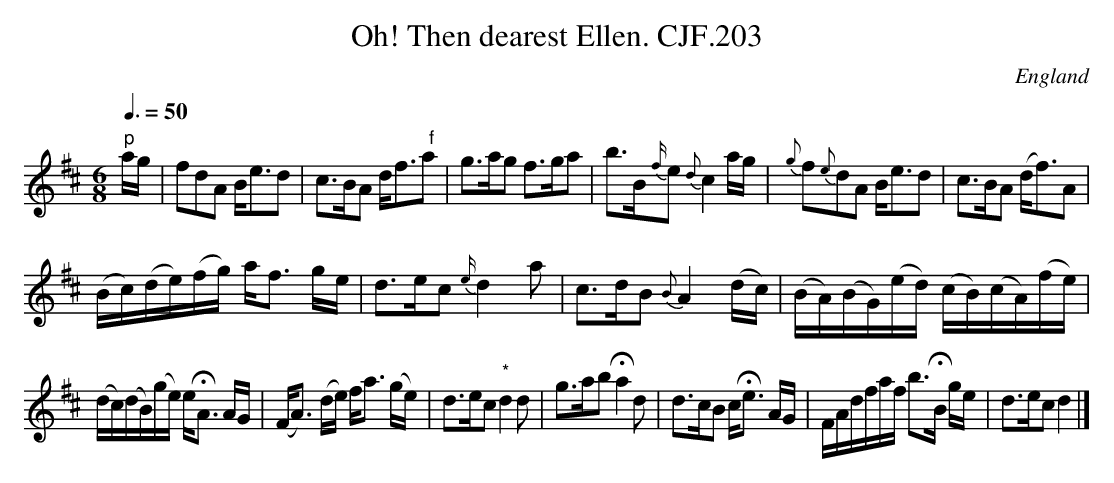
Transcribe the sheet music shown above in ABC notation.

X:1
T:Oh! Then dearest Ellen. CJF.203
L:1/8
M:6/8
O:England
Q:3/8=50
K:D
"p"a/g/|fdA B<ed|c>BA d<f" f"a|g>ag f>ga|\
b>B{f/}e {d}c2a/g/|{g}f{e}dA B<ed|c>BA (d<f)A|!
(B/c/)(d/e/)(f/g/) a<f g/e/|d>ec{e/}d2a|c>dB{B}A2(d/c/)|\
(B/A/)(B/G/)(e/d/) (c/B/)(c/A/)(f/e/)|!
(d/c/)(d/B/)(g/e/) e<HA A/G/|\
(F<A) (d/e/) f<a (g/e/)|d>ec"*"d2d|\
g>abHa2d|d>cB c<He A/G/|F/A/d/f/a/f/ b>HB g/e/|d>ecd2|]
